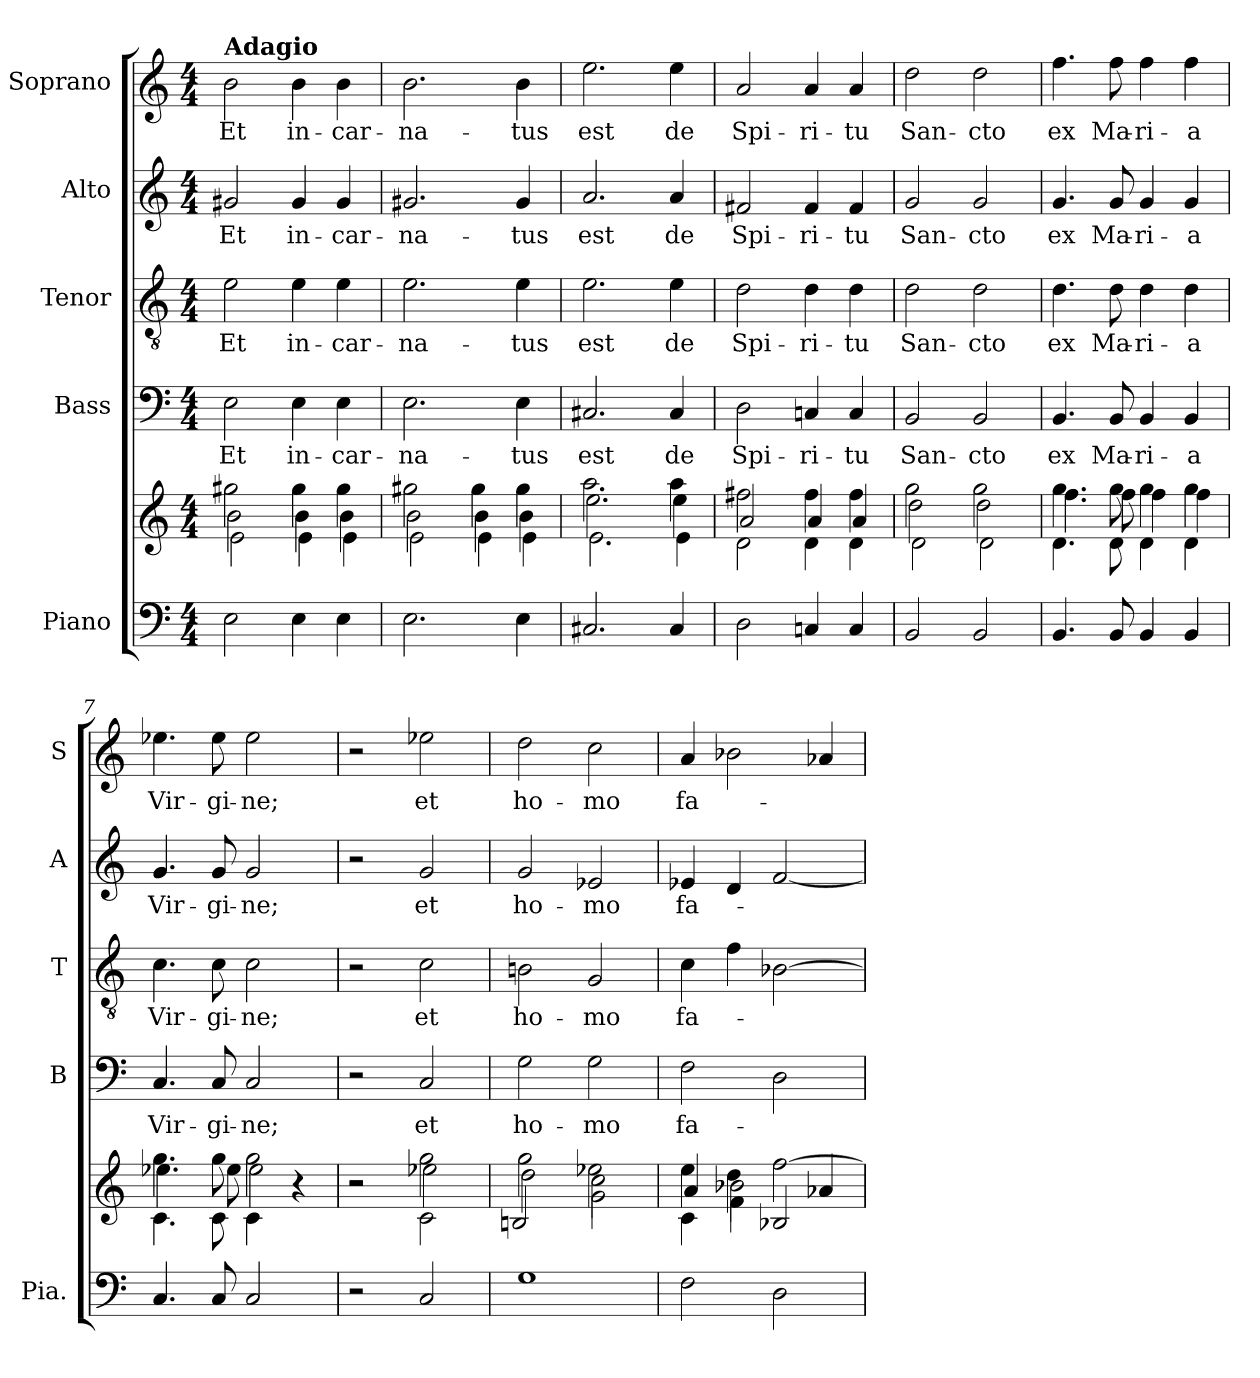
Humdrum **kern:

**kern	**kern	**kern	**text	**kern	**text	**kern	**text	**kern	**text
*part5	*part5	*part4	*part4	*part3	*part3	*part2	*part2	*part1	*part1
*staff6	*staff5	*staff4	*staff4	*staff3	*staff3	*staff2	*staff2	*staff1	*staff1
*I"Piano	*	*I"Bass	*	*I"Tenor	*	*I"Alto	*	*I"Soprano	*
*I'Pia.	*	*I'B	*	*I'T	*	*I'A	*	*I'S	*
*clefF4	*clefG2	*clefF4	*	*clefGv2	*	*clefG2	*	*clefG2	*
*k[]	*k[]	*k[]	*	*k[]	*	*k[]	*	*k[]	*
*M4/4	*M4/4	*M4/4	*	*M4/4	*	*M4/4	*	*M4/4	*
=1	=1	=1	=1	=1	=1	=1	=1	=1	=1
*	*^	*	*	*	*	*	*	*	*
*	*	*^	*	*	*	*	*	*	*	*
!	!	!	!	!	!	!	!	!	!	!LO:TX:a:B:t=Adagio	!
!	!	!	!	!	!LO:LY:b	!	!LO:LY:b	!	!LO:LY:b	!	!LO:LY:b
2E\	2gg#X\	2b\	2e\	2E\	Et	2e\	Et	2g#X/	Et	2b\	Et
!	!	!	!	!	!LO:LY:b	!	!LO:LY:b	!	!LO:LY:b	!	!LO:LY:b
4E\	4gg#\	4b\	4e\	4E\	in-	4e\	in-	4g#/	in-	4b\	in-
!	!	!	!	!	!LO:LY:b	!	!LO:LY:b	!	!LO:LY:b	!	!LO:LY:b
4E\	4gg#\	4b\	4e\	4E\	-car-	4e\	-car-	4g#/	-car-	4b\	-car-
=2	=2	=2	=2	=2	=2	=2	=2	=2	=2	=2	=2
!	!	!	!	!	!LO:LY:b	!	!LO:LY:b	!	!LO:LY:b	!	!LO:LY:b
2.E\	2gg#X\	2b\	2e\	2.E\	-na-	2.e\	-na-	2.g#X/	-na-	2.b\	-na-
.	4gg#\	4b\	4e\	.	.	.	.	.	.	.	.
!	!	!	!	!	!LO:LY:b	!	!LO:LY:b	!	!LO:LY:b	!	!LO:LY:b
4E\	4gg#\	4b\	4e\	4E\	-tus	4e\	-tus	4g#/	-tus	4b\	-tus
=3	=3	=3	=3	=3	=3	=3	=3	=3	=3	=3	=3
!	!	!	!	!	!LO:LY:b	!	!LO:LY:b	!	!LO:LY:b	!	!LO:LY:b
2.C#X/	2.aa\	2.ee\	2.e\	2.C#X/	est	2.e\	est	2.a/	est	2.ee\	est
!	!	!	!	!	!LO:LY:b	!	!LO:LY:b	!	!LO:LY:b	!	!LO:LY:b
4C#/	4aa\	4ee\	4e\	4C#/	de	4e\	de	4a/	de	4ee\	de
=4	=4	=4	=4	=4	=4	=4	=4	=4	=4	=4	=4
!	!	!	!	!	!LO:LY:b	!	!LO:LY:b	!	!LO:LY:b	!	!LO:LY:b
2D\	2ff#X\	2a/	2d\	2D\	Spi-	2d\	Spi-	2f#X/	Spi-	2a/	Spi-
!	!	!	!	!	!LO:LY:b	!	!LO:LY:b	!	!LO:LY:b	!	!LO:LY:b
4Cn/	4ff#\	4a/	4d\	4Cn/	-ri-	4d\	-ri-	4f#/	-ri-	4a/	-ri-
!	!	!	!	!	!LO:LY:b	!	!LO:LY:b	!	!LO:LY:b	!	!LO:LY:b
4C/	4ff#\	4a/	4d\	4C/	-tu	4d\	-tu	4f#/	-tu	4a/	-tu
=5	=5	=5	=5	=5	=5	=5	=5	=5	=5	=5	=5
!	!	!	!	!	!LO:LY:b	!	!LO:LY:b	!	!LO:LY:b	!	!LO:LY:b
2BB/	2gg\	2dd\	2d\	2BB/	San-	2d\	San-	2g/	San-	2dd\	San-
!	!	!	!	!	!LO:LY:b	!	!LO:LY:b	!	!LO:LY:b	!	!LO:LY:b
2BB/	2gg\	2dd\	2d\	2BB/	-cto	2d\	-cto	2g/	-cto	2dd\	-cto
=6	=6	=6	=6	=6	=6	=6	=6	=6	=6	=6	=6
!	!	!	!	!	!LO:LY:b	!	!LO:LY:b	!	!LO:LY:b	!	!LO:LY:b
4.BB/	4.gg\	4.ff\	4.d\	4.BB/	ex	4.d\	ex	4.g/	ex	4.ff\	ex
!	!	!	!	!	!LO:LY:b	!	!LO:LY:b	!	!LO:LY:b	!	!LO:LY:b
8BB/	8gg\	8ff\	8d\	8BB/	Ma-	8d\	Ma-	8g/	Ma-	8ff\	Ma-
!	!	!	!	!	!LO:LY:b	!	!LO:LY:b	!	!LO:LY:b	!	!LO:LY:b
4BB/	4gg\	4ff\	4d\	4BB/	-ri-	4d\	-ri-	4g/	-ri-	4ff\	-ri-
!	!	!	!	!	!LO:LY:b	!	!LO:LY:b	!	!LO:LY:b	!	!LO:LY:b
4BB/	4gg\	4ff\	4d\	4BB/	-a	4d\	-a	4g/	-a	4ff\	-a
=7	=7	=7	=7	=7	=7	=7	=7	=7	=7	=7	=7
!	!	!	!	!	!LO:LY:b	!	!LO:LY:b	!	!LO:LY:b	!	!LO:LY:b
4.C/	4.gg\	4.ee-X\	4.c\	4.C/	Vir-	4.c\	Vir-	4.g/	Vir-	4.ee-X\	Vir-
!	!	!	!	!	!LO:LY:b	!	!LO:LY:b	!	!LO:LY:b	!	!LO:LY:b
8C/	8gg\	8ee-\	8c\	8C/	-gi-	8c\	-gi-	8g/	-gi-	8ee-\	-gi-
!	!	!	!	!	!LO:LY:b	!	!LO:LY:b	!	!LO:LY:b	!	!LO:LY:b
2C/	2gg\	2ee-\	4c\	2C/	-ne;	2c\	-ne;	2g/	-ne;	2ee-\	-ne;
.	.	.	4r	.	.	.	.	.	.	.	.
=8	=8	=8	=8	=8	=8	=8	=8	=8	=8	=8	=8
2r	2r	2r	2r	2r	.	2r	.	2r	.	2r	.
!	!	!	!	!	!LO:LY:b	!	!LO:LY:b	!	!LO:LY:b	!	!LO:LY:b
2C/	2gg\	2ee-X\	2c\	2C/	et	2c\	et	2g/	et	2ee-X\	et
=9	=9	=9	=9	=9	=9	=9	=9	=9	=9	=9	=9
!	!	!	!	!	!LO:LY:b	!	!LO:LY:b	!	!LO:LY:b	!	!LO:LY:b
1G	2gg\	2dd\	2Bn/	2G\	ho-	2Bn\	ho-	2g/	ho-	2dd\	ho-
!	!	!	!	!	!LO:LY:b	!	!LO:LY:b	!	!LO:LY:b	!	!LO:LY:b
.	2ee-X\	2cc\	2g\	2G\	-mo	2G/	-mo	2e-X/	-mo	2cc\	-mo
=10	=10	=10	=10	=10	=10	=10	=10	=10	=10	=10	=10
!	!	!	!	!	!LO:LY:b	!	!LO:LY:b	!	!LO:LY:b	!	!LO:LY:b
2F\	4ee\	4a/	4c\	2F\	fa-	4c\	fa-	4e-X/	fa-	4a/	fa-
.	4dd\	2b-X\	4f\	.	.	4f\	.	4d/	.	2b-X\	.
2D\	[2ff\	.	2B-X/	2D\	.	[2B-X\	.	[2f/	.	.	.
.	.	4a-X/	.	.	.	.	.	.	.	4a-X/	.
*	*v	*v	*v	*	*	*	*	*	*	*	*
=	=	=	=	=	=	=	=	=	=
*-	*-	*-	*-	*-	*-	*-	*-	*-	*-
